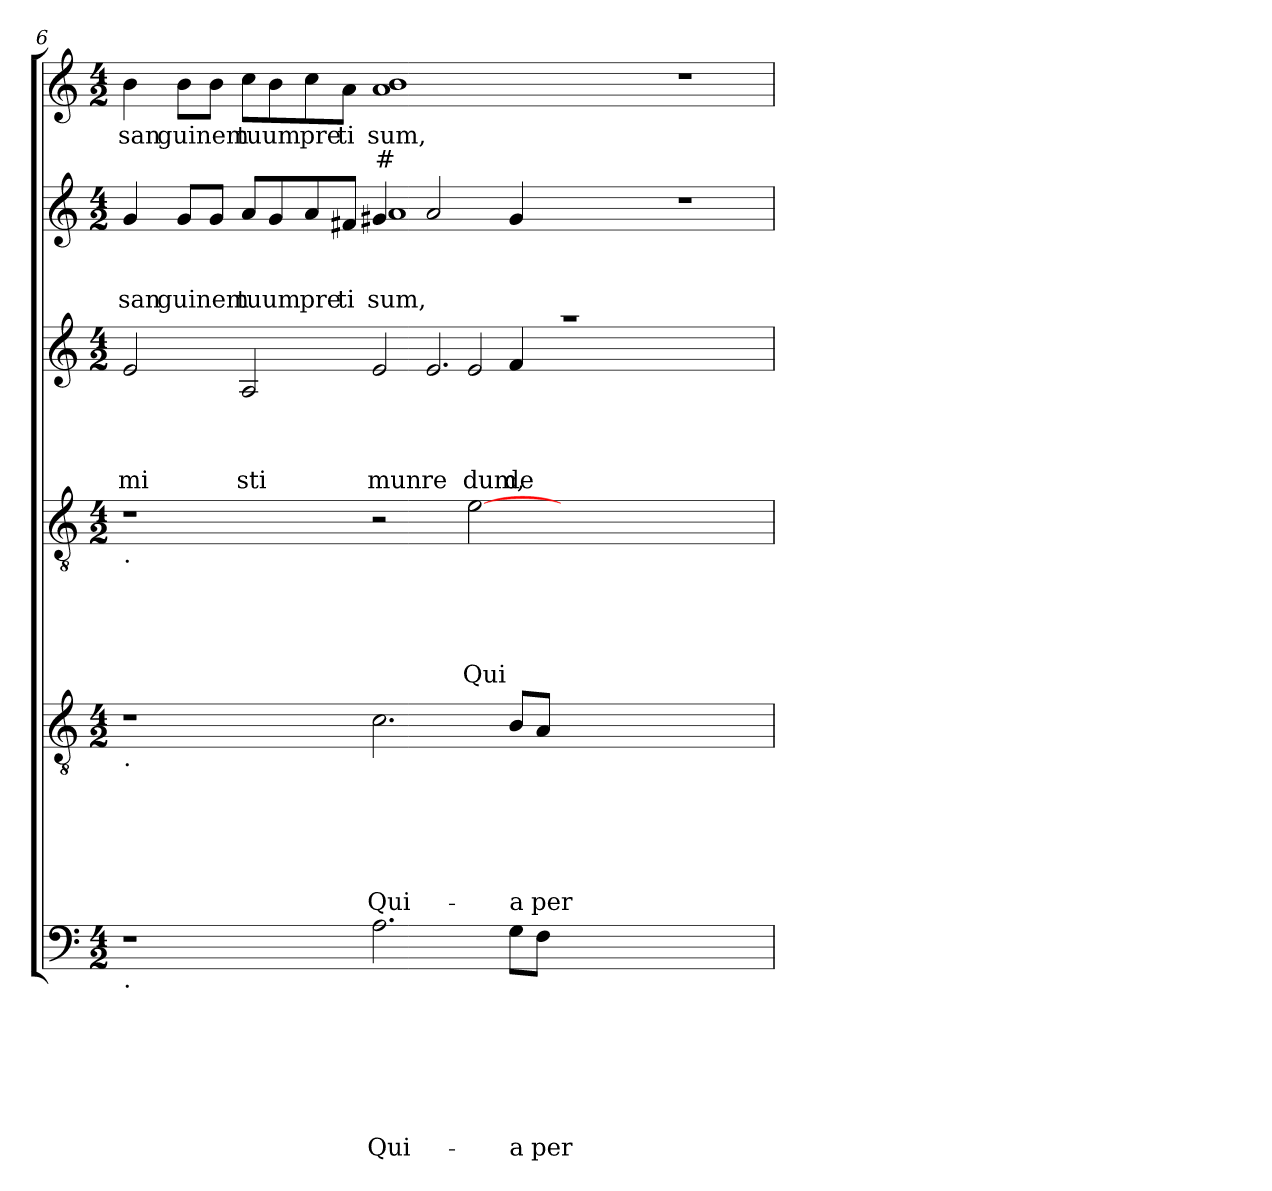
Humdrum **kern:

**kern	**text	**text	**text	**text	**text	**text	**text	**kern	**text	**text	**text	**text	**text	**text	**kern	**text	**text	**text	**text	**text	**kern	**text	**text	**text	**text	**kern	**text	**text	**text	**kern	**text	**text
*part6	*part6	*part6	*part6	*part6	*part6	*part6	*part6	*part5	*part5	*part5	*part5	*part5	*part5	*part5	*part4	*part4	*part4	*part4	*part4	*part4	*part3	*part3	*part3	*part3	*part3	*part2	*part2	*part2	*part2	*part1	*part1	*part1
*staff6	*staff6	*staff6	*staff6	*staff6	*staff6	*staff6	*staff6	*staff5	*staff5	*staff5	*staff5	*staff5	*staff5	*staff5	*staff4	*staff4	*staff4	*staff4	*staff4	*staff4	*staff3	*staff3	*staff3	*staff3	*staff3	*staff2	*staff2	*staff2	*staff2	*staff1	*staff1	*staff1
!!LO:PB:g=z
*clefF4	*	*	*	*	*	*	*	*clefGv2	*	*	*	*	*	*	*clefGv2	*	*	*	*	*	*clefG2	*	*	*	*	*clefG2	*	*	*	*clefG2	*	*
*k[]	*	*	*	*	*	*	*	*k[]	*	*	*	*	*	*	*k[]	*	*	*	*	*	*k[]	*	*	*	*	*k[]	*	*	*	*k[]	*	*
*C:	*	*	*	*	*	*	*	*C:	*	*	*	*	*	*	*C:	*	*	*	*	*	*C:	*	*	*	*	*C:	*	*	*	*C:	*	*
*M4/2	*	*	*	*	*	*	*	*M4/2	*	*	*	*	*	*	*M4/2	*	*	*	*	*	*M4/2	*	*	*	*	*M4/2	*	*	*	*M4/2	*	*
=6	=6	=6	=6	=6	=6	=6	=6	=6	=6	=6	=6	=6	=6	=6	=6	=6	=6	=6	=6	=6	=6	=6	=6	=6	=6	=6	=6	=6	=6	=6	=6	=6
!	!	!	!	!	!	!	!	!	!	!	!	!	!	!	!LO:TX:b:t=.	!	!	!	!	!	!	!	!	!	!	!	!	!	!	!	!	!
!	!	!	!	!	!	!	!	!LO:TX:b:t=.	!	!	!	!	!	!	!	!	!	!	!	!	!	!	!	!	!	!	!	!	!	!	!	!
!LO:TX:b:t=.	!	!	!	!	!	!	!	!	!	!	!	!	!	!	!	!	!	!	!	!	!	!	!	!	!	!	!	!	!	!	!	!
!	!	!	!	!	!	!	!	!	!	!	!	!	!	!	!	!	!	!	!	!	!	!	!	!	!LO:LY:b	!	!	!	!LO:LY:b	!	!LO:LY:b	!
*	*	*	*	*	*	*	*	*	*	*	*	*	*	*	*	*	*	*	*	*	*^	*	*	*	*	*^	*	*	*	*	*	*
*	*	*	*	*	*	*	*	*	*	*	*	*	*	*	*	*	*	*	*	*	*	*^	*	*	*	*	*	*^	*	*	*	*	*	*
1r	.	.	.	.	.	.	.	1r	.	.	.	.	.	.	1r	.	.	.	.	.	2e/	1ryy	1..ryy	.	.	.	mi	8ryy	4g/	1ryy	.	.	san	4b\	san	.
.	.	.	.	.	.	.	.	.	.	.	.	.	.	.	.	.	.	.	.	.	.	.	.	.	.	.	.	1ryy	.	.	.	.	.	.	.	.
!	!	!	!	!	!	!	!	!	!	!	!	!	!	!	!	!	!	!	!	!	!	!	!	!	!	!	!	!	!	!	!	!	!LO:LY:b	!	!LO:LY:b	!
.	.	.	.	.	.	.	.	.	.	.	.	.	.	.	.	.	.	.	.	.	.	.	.	.	.	.	.	.	8g/L	.	.	.	guinem	8b\L	guinem	.
.	.	.	.	.	.	.	.	.	.	.	.	.	.	.	.	.	.	.	.	.	.	.	.	.	.	.	.	.	8g/J	.	.	.	.	8b\J	.	.
!	!	!	!	!	!	!	!	!	!	!	!	!	!	!	!	!	!	!	!	!	!	!	!	!	!	!	!LO:LY:b	!	!	!	!	!	!LO:LY:b	!	!LO:LY:b	!
.	.	.	.	.	.	.	.	.	.	.	.	.	.	.	.	.	.	.	.	.	2A/	.	.	.	.	.	sti	.	8a/L	.	.	.	tu	8cc\L	tu	.
!	!	!	!	!	!	!	!	!	!	!	!	!	!	!	!	!	!	!	!	!	!	!	!	!	!	!	!	!	!	!	!	!	!LO:LY:b	!	!LO:LY:b	!
.	.	.	.	.	.	.	.	.	.	.	.	.	.	.	.	.	.	.	.	.	.	.	.	.	.	.	.	.	8g/	.	.	.	um	8b\	um	.
!	!	!	!	!	!	!	!	!	!	!	!	!	!	!	!	!	!	!	!	!	!	!	!	!	!	!	!	!	!	!	!	!	!LO:LY:b	!	!LO:LY:b	!
.	.	.	.	.	.	.	.	.	.	.	.	.	.	.	.	.	.	.	.	.	.	.	.	.	.	.	.	.	8a/	.	.	.	pre	8cc\	pre	.
!	!	!	!	!	!	!	!	!	!	!	!	!	!	!	!	!	!	!	!	!	!	!	!	!	!	!	!	!	!	!	!	!	!LO:LY:b	!	!LO:LY:b	!
.	.	.	.	.	.	.	.	.	.	.	.	.	.	.	.	.	.	.	.	.	.	.	.	.	.	.	.	.	8f#X/J	.	.	.	ti	8a\J	ti	.
!	!	!	!	!	!	!	!LO:LY:b	!	!	!	!	!	!	!LO:LY:b	!	!	!	!	!	!	!	!	!	!	!	!	!LO:LY:b	!	!	!	!	!	!LO:LY:b	!	!	!
!	!	!	!	!	!	!	!	!	!	!	!	!	!	!	!	!	!	!	!	!	!	!	!	!	!	!	!	!	!	!	!	!	!LO:LY:b	!	!LO:LY:b	!LO:LY:b
2.A\	.	.	.	.	.	.	Qui-	2.c\	.	.	.	.	.	Qui-	2r	.	.	.	.	.	2e/	4ryy	.	.	.	.	mun	.	4g#X/	1a	.	.	sum,	1a 1b	sum,	-#-
.	.	.	.	.	.	.	.	.	.	.	.	.	.	.	.	.	.	.	.	.	.	.	.	.	.	.	.	1ryy	.	.	.	.	.	.	.	.
!	!	!	!	!	!	!	!	!	!	!	!	!	!	!	!	!	!	!	!	!	!	!	!	!	!	!	!LO:LY:b	!	!	!	!	!	!	!	!	!
.	.	.	.	.	.	.	.	.	.	.	.	.	.	.	.	.	.	.	.	.	.	2.e/	.	.	.	.	re	.	2a/	.	.	.	.	.	.	.
!	!	!	!	!	!	!	!	!	!	!	!	!	!	!	!	!	!	!	!	!LO:LY:b	!	!	!	!	!	!	!LO:LY:b	!	!	!	!	!	!	!	!	!
.	.	.	.	.	.	.	.	.	.	.	.	.	.	.	[<2e\	.	.	.	.	Qui	2e/	.	.	.	.	.	dum,	.	.	.	.	.	.	.	.	.
!	!	!	!	!	!	!	!LO:LY:b	!	!	!	!	!	!	!LO:LY:b	!	!	!	!	!	!	!	!	!	!	!	!	!LO:LY:b	!	!	!	!	!	!	!	!	!
8G\L	.	.	.	.	.	.	-a	8B/L	.	.	.	.	.	-a	.	.	.	.	.	.	.	.	4f/	.	.	.	de	.	4g#/	.	.	.	.	.	.	.
!	!	!	!	!	!	!	!LO:LY:b	!	!	!	!	!	!	!LO:LY:b	!	!	!	!	!	!	!	!	!	!	!	!	!	!	!	!	!	!	!	!	!	!
8F\J	.	.	.	.	.	.	per	8A/J	.	.	.	.	.	per	.	.	.	.	.	.	.	.	.	.	.	.	.	.	.	.	.	.	.	.	.	.
0ryy	.	.	.	.	.	.	.	0ryy	.	.	.	.	.	.	0ryy	.	.	.	.	.	1raa	1ryy	1ryy	.	.	.	.	.	0ryy	1ryy	.	.	.	1ryy	.	.
.	.	.	.	.	.	.	.	.	.	.	.	.	.	.	.	.	.	.	.	.	.	.	.	.	.	.	.	1...ryy	.	.	.	.	.	.	.	.
.	.	.	.	.	.	.	.	.	.	.	.	.	.	.	.	.	.	.	.	.	1ryy	1ryy	1ryy	.	.	.	.	.	.	1r	.	.	.	1r	.	.
*	*	*	*	*	*	*	*	*	*	*	*	*	*	*	*	*	*	*	*	*	*v	*v	*v	*	*	*	*	*	*	*	*	*	*	*	*	*
*	*	*	*	*	*	*	*	*	*	*	*	*	*	*	*	*	*	*	*	*	*	*	*	*	*	*v	*v	*v	*	*	*	*	*	*
=	=	=	=	=	=	=	=	=	=	=	=	=	=	=	=	=	=	=	=	=	=	=	=	=	=	=	=	=	=	=	=	=
*-	*-	*-	*-	*-	*-	*-	*-	*-	*-	*-	*-	*-	*-	*-	*-	*-	*-	*-	*-	*-	*-	*-	*-	*-	*-	*-	*-	*-	*-	*-	*-	*-
